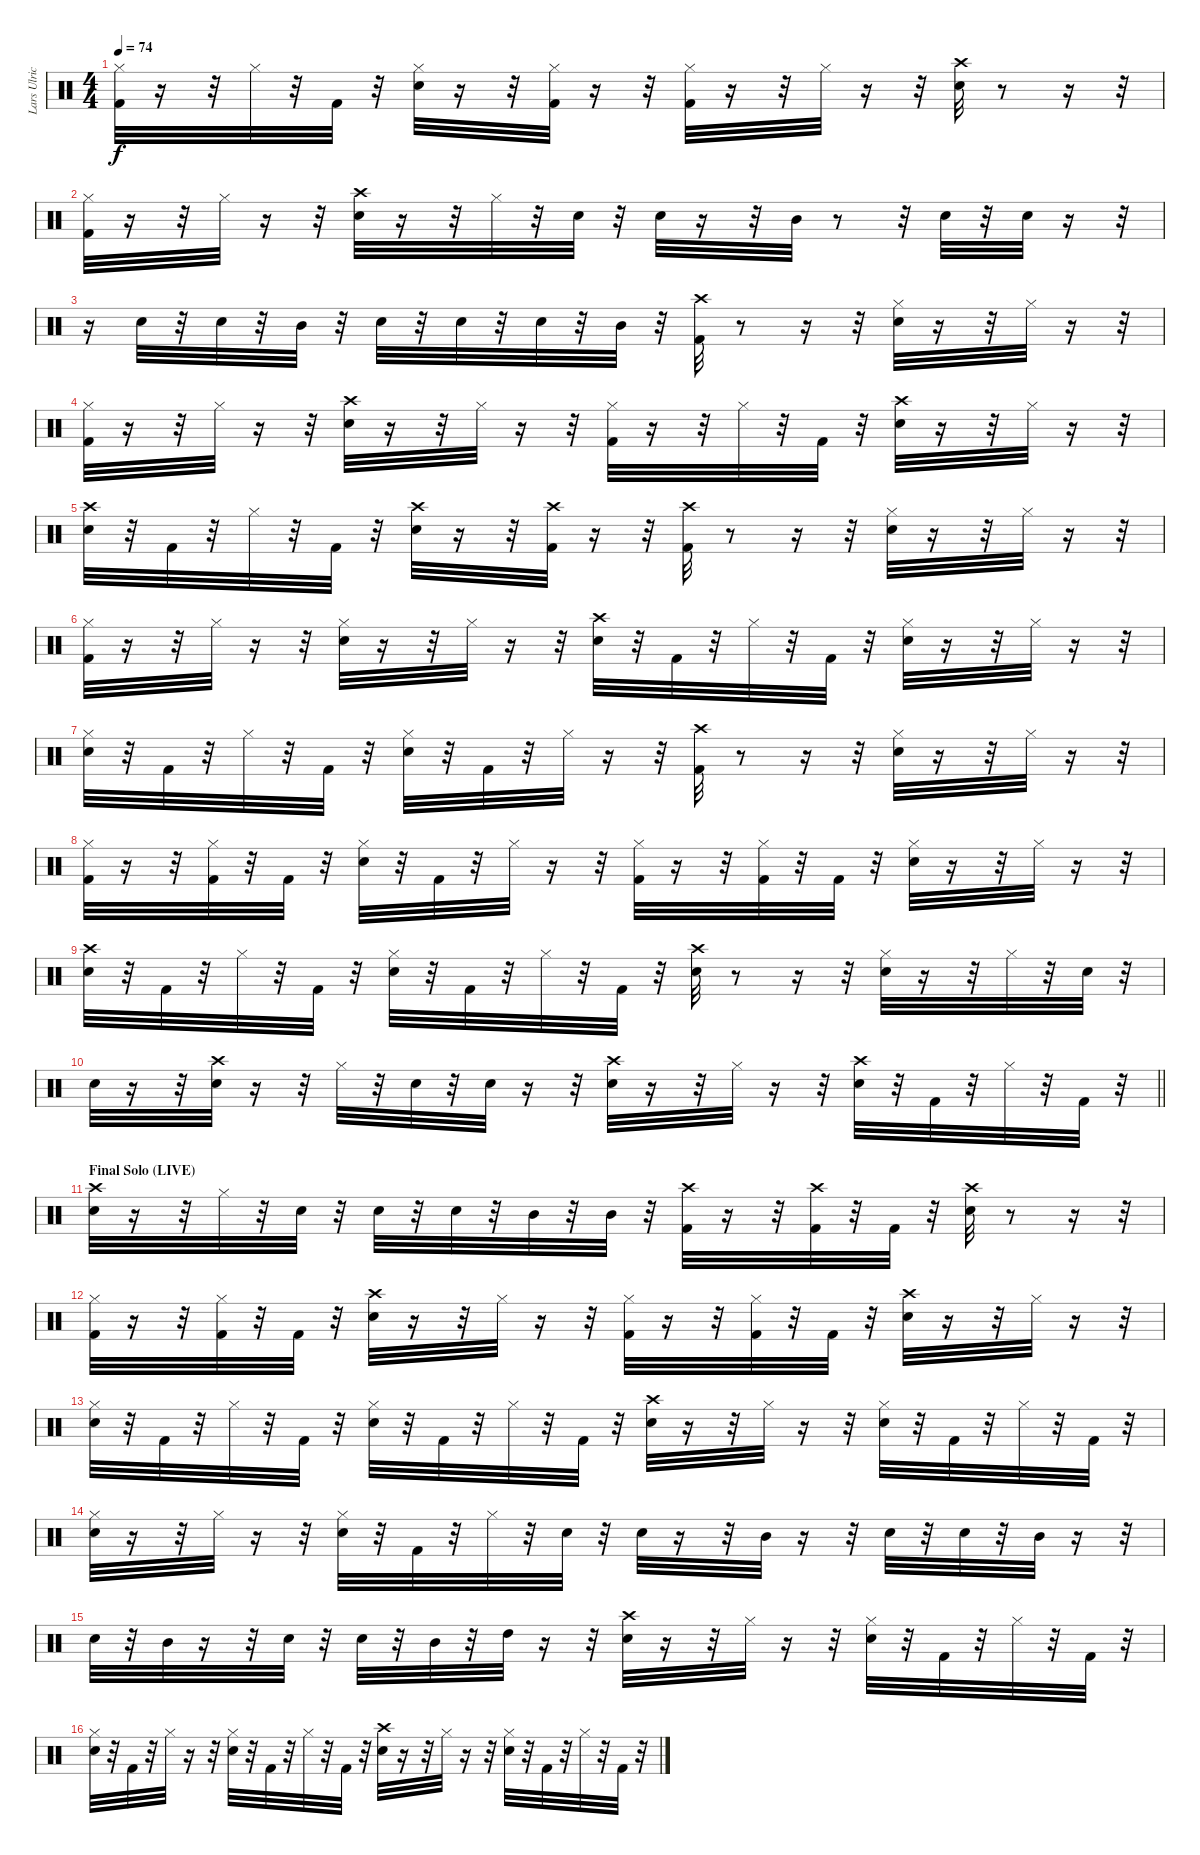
\track ("Lars Ulrich" "Lars Ulric") {instrument percussion}
\staff {score}
\articulation defaults
\ts (4 4)
\tempo 74
\clef neutral
\ks c
("Hi-Hat (closed)" "Kick (hit) 2").32{dy f} r.16 r.32 "Hi-Hat (closed)".32 r.32 "Kick (hit) 2".32 r.32 ("Snare (hit) 2" "Hi-Hat (closed)").32 r.16 r.32 ("Hi-Hat (closed)" "Kick (hit) 2").32 r.16 r.32 ("Hi-Hat (closed)" "Kick (hit) 2").32 r.16 r.32 "Hi-Hat (closed)".32 r.16 r.32 ("Crash high (hit)" "Snare (hit) 2").32 r.8 r.16 r.32 |
("Kick (hit) 2" "Hi-Hat (closed)").32 r.16 r.32 "Hi-Hat (closed)".32 r.16 r.32 ("Crash high (hit)" "Snare (hit) 2").32 r.16 r.32 "Hi-Hat (closed)".32 r.32 "Snare (hit) 2".32 r.32 "Snare (hit) 2".32 r.16 r.32 "Mid Tom (hit)".32 r.8 r.32 "Snare (hit) 2".32 r.32 "Snare (hit) 2".32 r.16 r.32 |
r.16 "Snare (hit) 2".32 r.32 "Snare (hit) 2".32 r.32 "Mid Tom (hit)".32 r.32 "Snare (hit) 2".32 r.32 "Snare (hit) 2".32 r.32 "Snare (hit) 2".32 r.32 "Mid Tom (hit)".32 r.32 ("Crash high (hit)" "Kick (hit) 2").32 r.8 r.16 r.32 ("Hi-Hat (closed)" "Snare (hit) 2").32 r.16 r.32 "Hi-Hat (closed)".32 r.16 r.32 |
("Kick (hit) 2" "Hi-Hat (closed)").32 r.16 r.32 "Hi-Hat (closed)".32 r.16 r.32 ("Crash high (hit)" "Snare (hit) 2").32 r.16 r.32 "Hi-Hat (closed)".32 r.16 r.32 ("Hi-Hat (closed)" "Kick (hit) 2").32 r.16 r.32 "Hi-Hat (closed)".32 r.32 "Kick (hit) 2".32 r.32 ("Crash high (hit)" "Snare (hit) 2").32 r.16 r.32 "Hi-Hat (closed)".32 r.16 r.32 |
("Crash high (hit)" "Snare (hit) 2").32 r.32 "Kick (hit) 2".32 r.32 "Hi-Hat (closed)".32 r.32 "Kick (hit) 2".32 r.32 ("Crash high (hit)" "Snare (hit) 2").32 r.16 r.32 ("Crash high (hit)" "Kick (hit) 2").32 r.16 r.32 ("Crash high (hit)" "Kick (hit) 2").32 r.8 r.16 r.32 ("Hi-Hat (closed)" "Snare (hit) 2").32 r.16 r.32 "Hi-Hat (closed)".32 r.16 r.32 |
("Hi-Hat (closed)" "Kick (hit) 2").32 r.16 r.32 "Hi-Hat (closed)".32 r.16 r.32 ("Snare (hit) 2" "Hi-Hat (closed)").32 r.16 r.32 "Hi-Hat (closed)".32 r.16 r.32 ("Crash high (hit)" "Snare (hit) 2").32 r.32 "Kick (hit) 2".32 r.32 "Hi-Hat (closed)".32 r.32 "Kick (hit) 2".32 r.32 ("Snare (hit) 2" "Hi-Hat (closed)").32 r.16 r.32 "Hi-Hat (closed)".32 r.16 r.32 |
("Snare (hit) 2" "Hi-Hat (closed)").32 r.32 "Kick (hit) 2".32 r.32 "Hi-Hat (closed)".32 r.32 "Kick (hit) 2".32 r.32 ("Hi-Hat (closed)" "Snare (hit) 2").32 r.32 "Kick (hit) 2".32 r.32 "Hi-Hat (closed)".32 r.16 r.32 ("Crash high (hit)" "Kick (hit) 2").32 r.8 r.16 r.32 ("Hi-Hat (closed)" "Snare (hit) 2").32 r.16 r.32 "Hi-Hat (closed)".32 r.16 r.32 |
("Hi-Hat (closed)" "Kick (hit) 2").32 r.16 r.32 ("Hi-Hat (closed)" "Kick (hit) 2").32 r.32 "Kick (hit) 2".32 r.32 ("Snare (hit) 2" "Hi-Hat (closed)").32 r.32 "Kick (hit) 2".32 r.32 "Hi-Hat (closed)".32 r.16 r.32 ("Hi-Hat (closed)" "Kick (hit) 2").32 r.16 r.32 ("Hi-Hat (closed)" "Kick (hit) 2").32 r.32 "Kick (hit) 2".32 r.32 ("Snare (hit) 2" "Hi-Hat (closed)").32 r.16 r.32 "Hi-Hat (closed)".32 r.16 r.32 |
("Snare (hit) 2" "Crash high (hit)").32 r.32 "Kick (hit) 2".32 r.32 "Hi-Hat (closed)".32 r.32 "Kick (hit) 2".32 r.32 ("Snare (hit) 2" "Hi-Hat (closed)").32 r.32 "Kick (hit) 2".32 r.32 "Hi-Hat (closed)".32 r.32 "Kick (hit) 2".32 r.32 ("Crash high (hit)" "Snare (hit) 2").32 r.8 r.16 r.32 ("Hi-Hat (closed)" "Snare (hit) 2").32 r.16 r.32 "Hi-Hat (closed)".32 r.32 "Snare (hit) 2".32 r.32 |
\barLineRight lightlight "Snare (hit) 2".32
r.16 r.32 ("Crash high (hit)" "Snare (hit) 2").32 r.16 r.32 "Hi-Hat (closed)".32 r.32 "Snare (hit) 2".32 r.32 "Snare (hit) 2".32 r.16 r.32 ("Crash high (hit)" "Snare (hit) 2").32 r.16 r.32 "Hi-Hat (closed)".32 r.16 r.32 ("Crash high (hit)" "Snare (hit) 2").32 r.32 "Kick (hit) 2".32 r.32 "Hi-Hat (closed)".32 r.32 "Kick (hit) 2".32 r.32 |
\section ("" "Final Solo (LIVE)")
("Crash high (hit)" "Snare (hit) 2").32 r.16 r.32 "Hi-Hat (closed)".32 r.32 "Snare (hit) 2".32 r.32 "Snare (hit) 2".32 r.32 "Snare (hit) 2".32 r.32 "Mid Tom (hit)".32 r.32 "Mid Tom (hit)".32 r.32 ("Crash high (hit)" "Kick (hit) 2").32 r.16 r.32 ("Crash high (hit)" "Kick (hit) 2").32 r.32 "Kick (hit) 2".32 r.32 ("Crash high (hit)" "Snare (hit) 2").32 r.8 r.16 r.32 |
("Hi-Hat (closed)" "Kick (hit) 2").32 r.16 r.32 ("Hi-Hat (closed)" "Kick (hit) 2").32 r.32 "Kick (hit) 2".32 r.32 ("Crash high (hit)" "Snare (hit) 2").32 r.16 r.32 "Hi-Hat (closed)".32 r.16 r.32 ("Hi-Hat (closed)" "Kick (hit) 2").32 r.16 r.32 ("Hi-Hat (closed)" "Kick (hit) 2").32 r.32 "Kick (hit) 2".32 r.32 ("Crash high (hit)" "Snare (hit) 2").32 r.16 r.32 "Hi-Hat (closed)".32 r.16 r.32 |
("Snare (hit) 2" "Hi-Hat (closed)").32 r.32 "Kick (hit) 2".32 r.32 "Hi-Hat (closed)".32 r.32 "Kick (hit) 2".32 r.32 ("Snare (hit) 2" "Hi-Hat (closed)").32 r.32 "Kick (hit) 2".32 r.32 "Hi-Hat (closed)".32 r.32 "Kick (hit) 2".32 r.32 ("Crash high (hit)" "Snare (hit) 2").32 r.16 r.32 "Hi-Hat (closed)".32 r.16 r.32 ("Snare (hit) 2" "Hi-Hat (closed)").32 r.32 "Kick (hit) 2".32 r.32 "Hi-Hat (closed)".32 r.32 "Kick (hit) 2".32 r.32 |
("Hi-Hat (closed)" "Snare (hit) 2").32 r.16 r.32 "Hi-Hat (closed)".32 r.16 r.32 ("Hi-Hat (closed)" "Snare (hit) 2").32 r.32 "Kick (hit) 2".32 r.32 "Hi-Hat (closed)".32 r.32 "Snare (hit) 2".32 r.32 "Snare (hit) 2".32 r.16 r.32 "Mid Tom (hit)".32 r.16 r.32 "Snare (hit) 2".32 r.32 "Snare (hit) 2".32 r.32 "Mid Tom (hit)".32 r.16 r.32 |
"Snare (hit) 2".32 r.32 "Mid Tom (hit)".32 r.16 r.32 "Snare (hit) 2".32 r.32 "Snare (hit) 2".32 r.32 "Mid Tom (hit)".32 r.32 "High Tom (hit)".32 r.16 r.32 ("Crash high (hit)" "Snare (hit) 2").32 r.16 r.32 "Hi-Hat (closed)".32 r.16 r.32 ("Snare (hit) 2" "Hi-Hat (closed)").32 r.32 "Kick (hit) 2".32 r.32 "Hi-Hat (closed)".32 r.32 "Kick (hit) 2".32 r.32 |
("Hi-Hat (closed)" "Snare (hit) 2").32 r.32 "Kick (hit) 2".32 r.32 "Hi-Hat (closed)".32 r.16 r.32 ("Snare (hit) 2" "Hi-Hat (closed)").32 r.32 "Kick (hit) 2".32 r.32 "Hi-Hat (closed)".32 r.32 "Kick (hit) 2".32 r.32 ("Crash high (hit)" "Snare (hit) 2").32 r.16 r.32 "Hi-Hat (closed)".32 r.16 r.32 ("Snare (hit) 2" "Hi-Hat (closed)").32 r.32 "Kick (hit) 2".32 r.32 "Hi-Hat (closed)".32 r.32 "Kick (hit) 2".32 r.32
